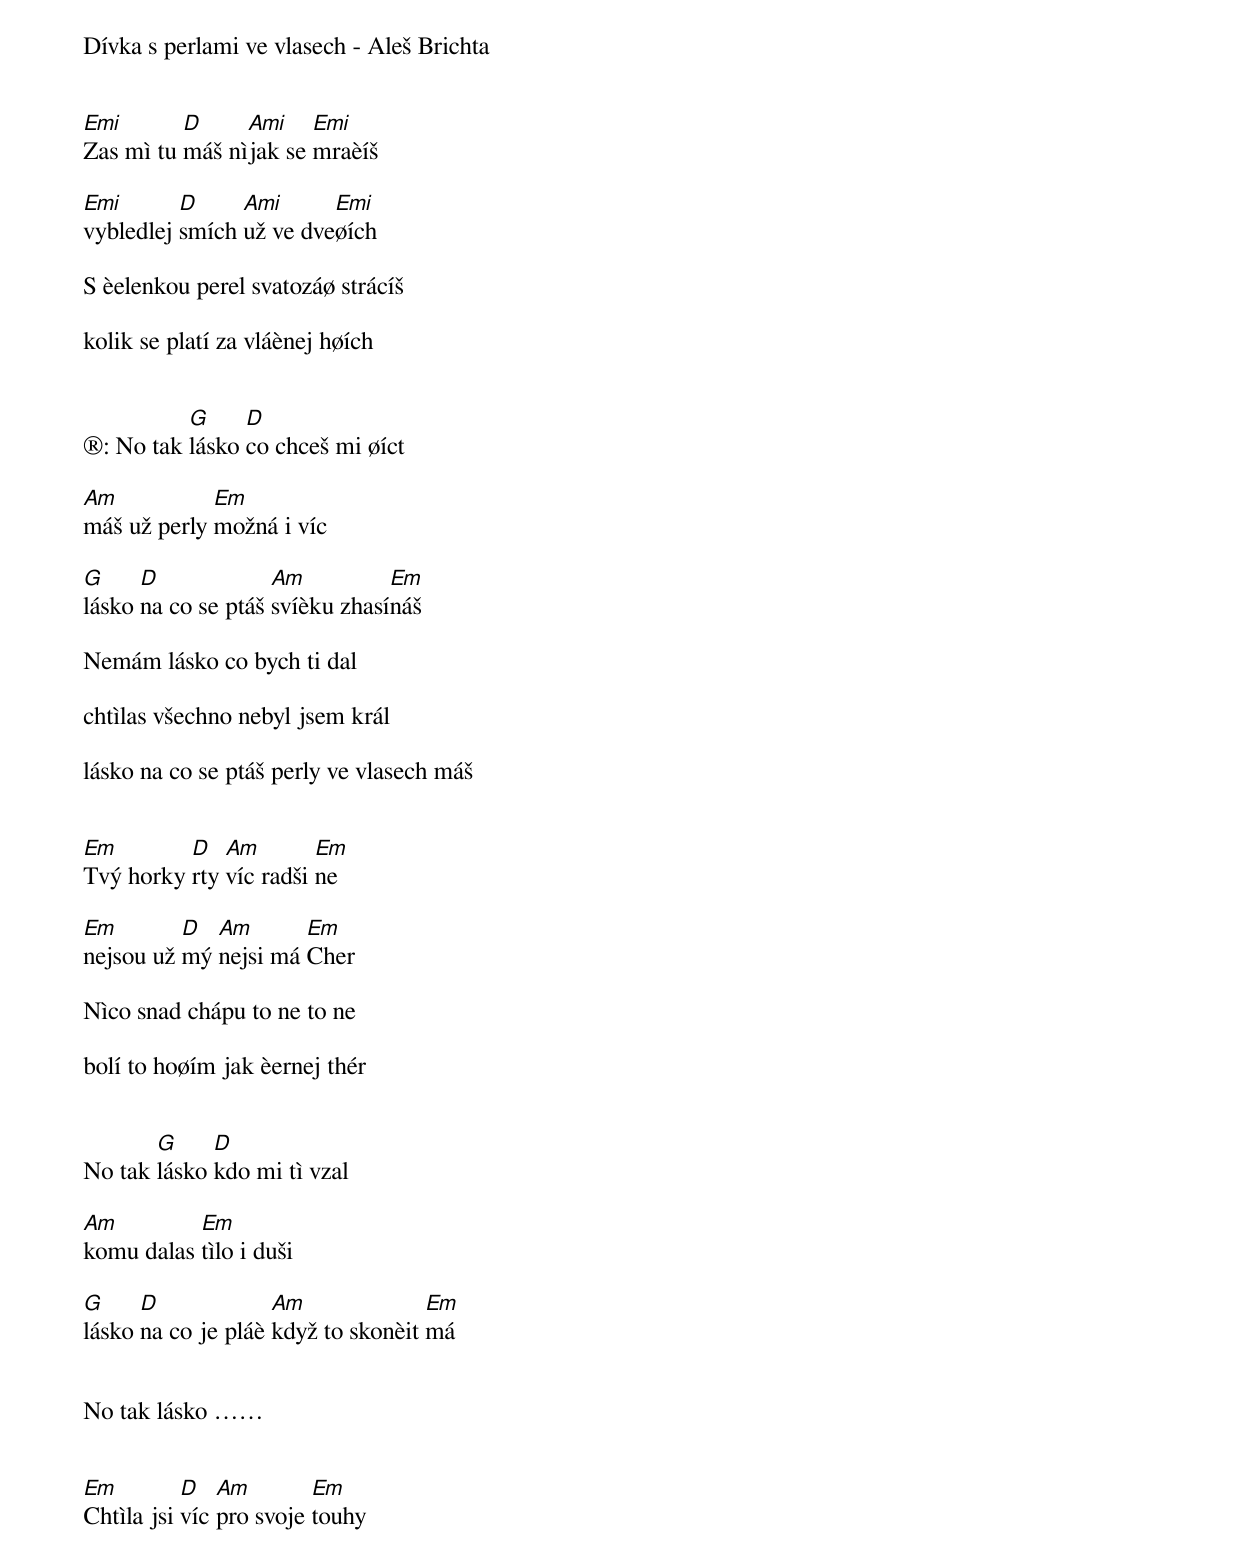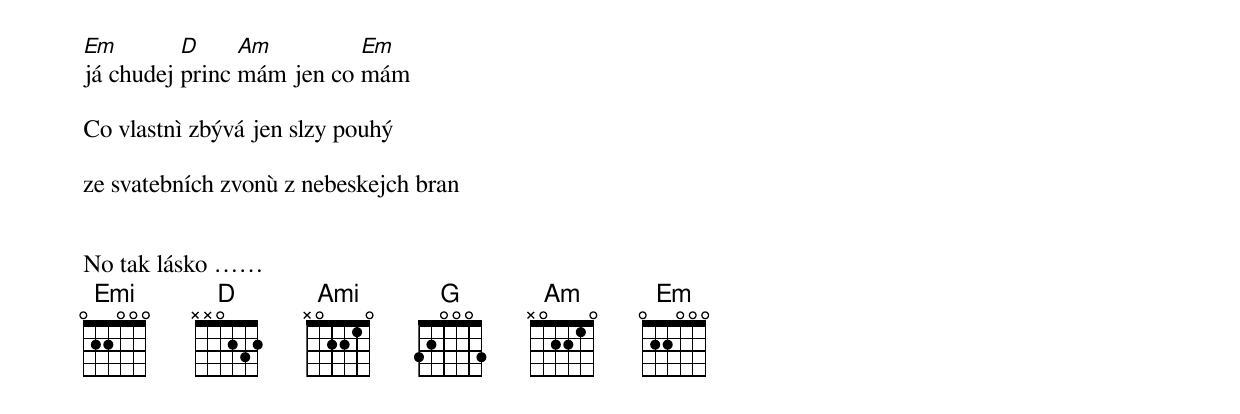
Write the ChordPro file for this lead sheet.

Dívka s perlami ve vlasech - Aleš Brichta


[Emi]Zas mì tu [D]máš nì[Ami]jak se [Emi]mraèíš

[Emi]vybledlej [D]smích [Ami]už ve dve[Emi]øích

S èelenkou perel svatozáø strácíš

kolik se platí za vláènej høích


®: No tak [G]lásko [D]co chceš mi øíct

[Am]máš už perly [Em]možná i víc

[G]lásko [D]na co se ptáš [Am]svíèku zhasí[Em]náš

Nemám lásko co bych ti dal

chtìlas všechno nebyl jsem král

lásko na co se ptáš perly ve vlasech máš


[Em]Tvý horky [D]rty [Am]víc radši [Em]ne

[Em]nejsou už [D]mý [Am]nejsi má [Em]Cher

Nìco snad chápu to ne to ne

bolí to hoøím jak èernej thér


No tak [G]lásko [D]kdo mi tì vzal

[Am]komu dalas [Em]tìlo i duši

[G]lásko [D]na co je pláè [Am]když to skonèit [Em]má


No tak lásko ……


[Em]Chtìla jsi [D]víc [Am]pro svoje [Em]touhy

[Em]já chudej [D]princ [Am]mám jen co [Em]mám

Co vlastnì zbývá jen slzy pouhý

ze svatebních zvonù z nebeskejch bran


No tak lásko ……
